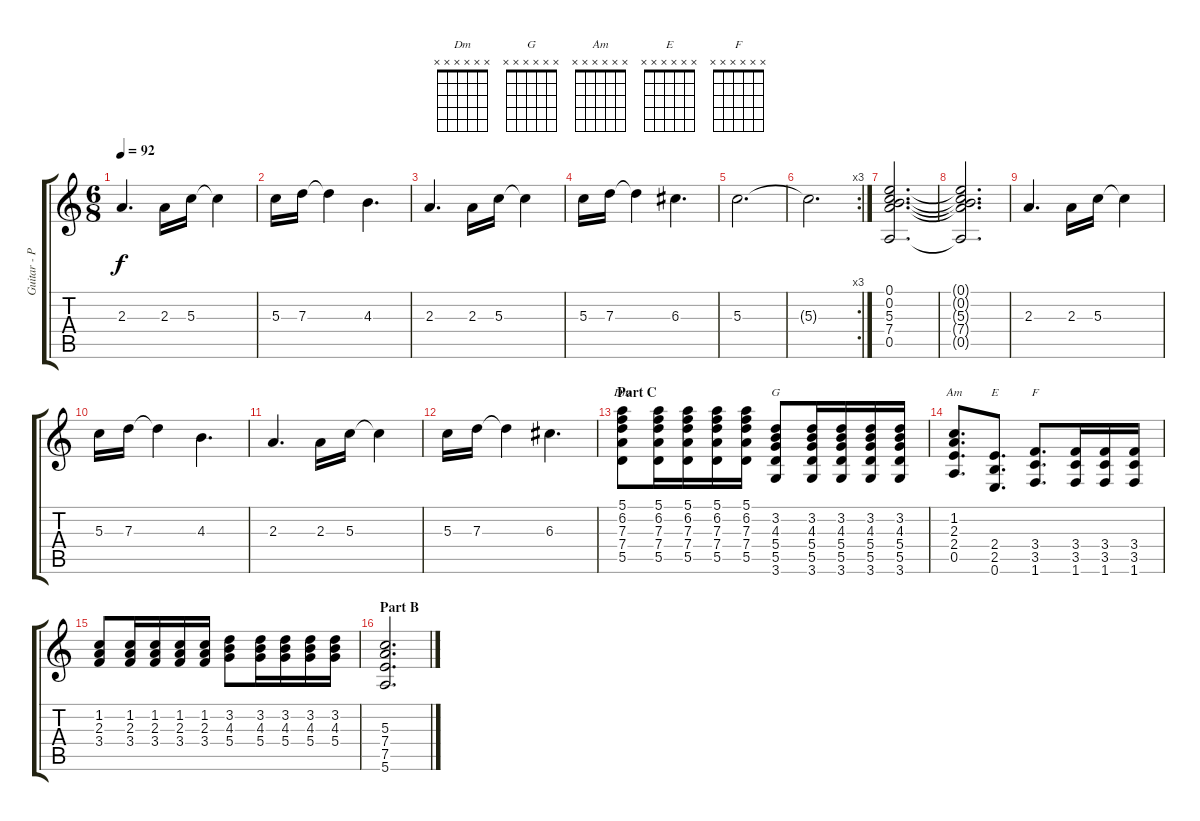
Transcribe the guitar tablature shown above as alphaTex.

\track ("Guitar - Peter Lindgren" "Guitar - P") {instrument distortionguitar}
\staff {score tabs}
\tuning (E4 B3 G3 D3 A2 E2) {hide}
\chord ("Dm" x x x x x x)
\chord ("G" x x x x x x)
\chord ("Am" x x x x x x)
\chord ("E" x x x x x x)
\chord ("F" x x x x x x)
\ts (6 8)
\tempo 92
\clef g2
\ks c
2.3.4{d dy f} 2.3.16 5.3.16 5.3{t}.4 |
5.3.16 7.3.16 7.3{t}.4 4.3.4{d} |
2.3.4{d} 2.3.16 5.3.16 5.3{t}.4 |
5.3.16 7.3.16 7.3{t}.4 6.3.4{d} |
5.3.2{d} |
\rc 3
5.3{t}.2{d} |
(0.1 0.2 5.3 7.4 0.5).2{d} |
(0.1{t} 0.2{t} 5.3{t} 7.4{t} 0.5{t}).2{d} |
2.3.4{d} 2.3.16 5.3.16 5.3{t}.4 |
5.3.16 7.3.16 7.3{t}.4 4.3.4{d} |
2.3.4{d} 2.3.16 5.3.16 5.3{t}.4 |
5.3.16 7.3.16 7.3{t}.4 6.3.4{d} |
\section ("" "Part C")
(5.1 6.2 7.3 7.4 5.5).8{ch "Dm"} (5.1 6.2 7.3 7.4 5.5).16 (5.1 6.2 7.3 7.4 5.5).16 (5.1 6.2 7.3 7.4 5.5).16 (5.1 6.2 7.3 7.4 5.5).16 (3.2 4.3 5.4 5.5 3.6).8{ch "G"} (3.2 4.3 5.4 5.5 3.6).16 (3.2 4.3 5.4 5.5 3.6).16 (3.2 4.3 5.4 5.5 3.6).16 (3.2 4.3 5.4 5.5 3.6).16 |
(1.2 2.3 2.4 0.5).8{d ch "Am"} (2.4 2.5 0.6).8{d ch "E"} (3.4 3.5 1.6).8{d ch "F"} (3.4 3.5 1.6).16 (3.4 3.5 1.6).16 (3.4 3.5 1.6).16 |
(1.2 2.3 3.4).8 (1.2 2.3 3.4).16 (1.2 2.3 3.4).16 (1.2 2.3 3.4).16 (1.2 2.3 3.4).16 (3.2 4.3 5.4).8 (3.2 4.3 5.4).16 (3.2 4.3 5.4).16 (3.2 4.3 5.4).16 (3.2 4.3 5.4).16 |
\section ("" "Part B")
(5.3 7.4 7.5 5.6).2{d}
